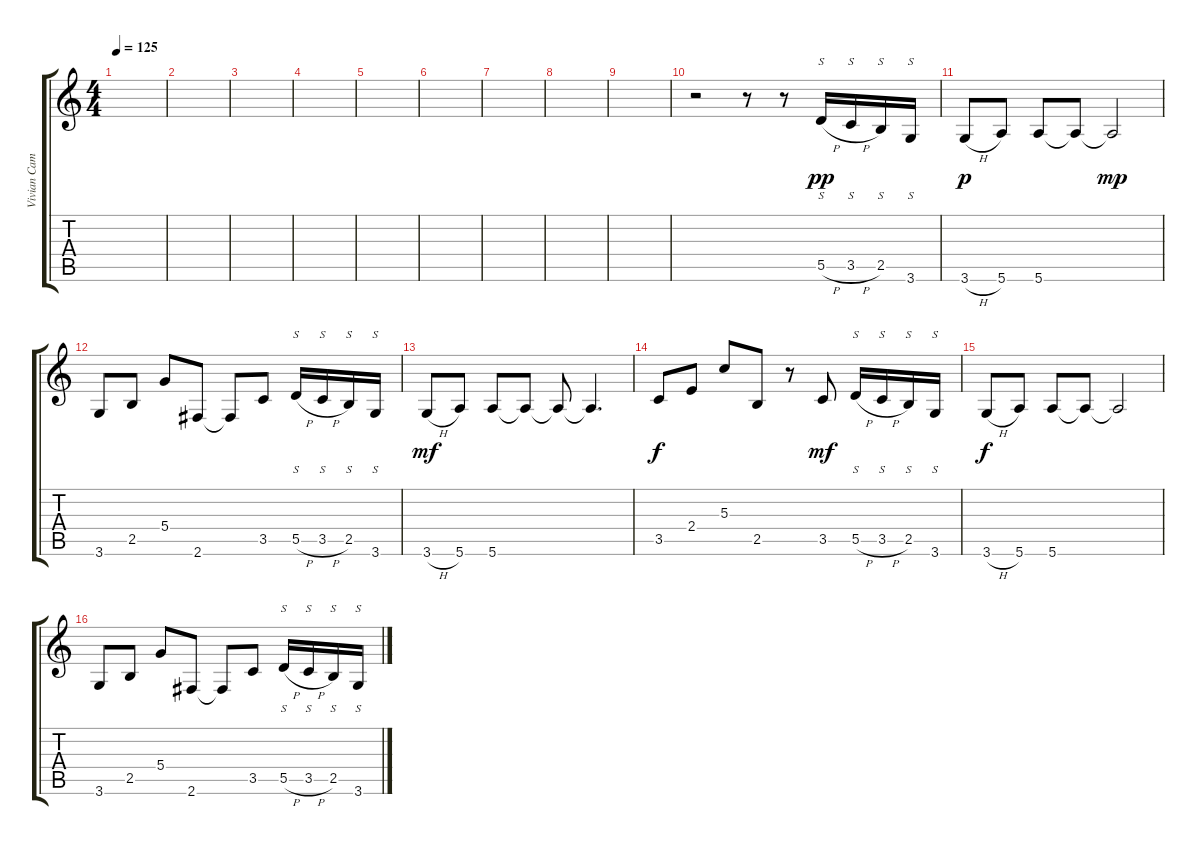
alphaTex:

\track ("Vivian Campbell - Rythm Guitars" "Vivian Cam") {instrument overdrivenguitar}
\staff {score tabs}
\tuning (E4 B3 G3 D3 A2 E2) {hide}
\ts (4 4)
\tempo 125
\clef g2
\ks c
|
|
|
|
|
|
|
|
|
r.2 r.8 r.8 5.5{h}.16{s dy pp} 3.5{h}.16{s} 2.5.16{s} 3.6.16{s} |
3.6{h}.8{dy p} 5.6.8 5.6.8 5.6{t}.8 5.6{t}.2{dy mp} |
3.6.8 2.5.8 5.4.8 2.6.8 2.6{t}.8 3.5.8 5.5{h}.16{s} 3.5{h}.16{s} 2.5.16{s} 3.6.16{s} |
3.6{h}.8{dy mf} 5.6.8 5.6.8 5.6{t}.8 5.6{t}.8 5.6{t}.4{d} |
3.5.8{dy f} 2.4.8 5.3.8 2.5.8 r.8 3.5.8{dy mf} 5.5{h}.16{s} 3.5{h}.16{s} 2.5.16{s} 3.6.16{s} |
3.6{h}.8{dy f} 5.6.8 5.6.8 5.6{t}.8 5.6{t}.2 |
3.6.8 2.5.8 5.4.8 2.6.8 2.6{t}.8 3.5.8 5.5{h}.16{s} 3.5{h}.16{s} 2.5.16{s} 3.6.16{s}
